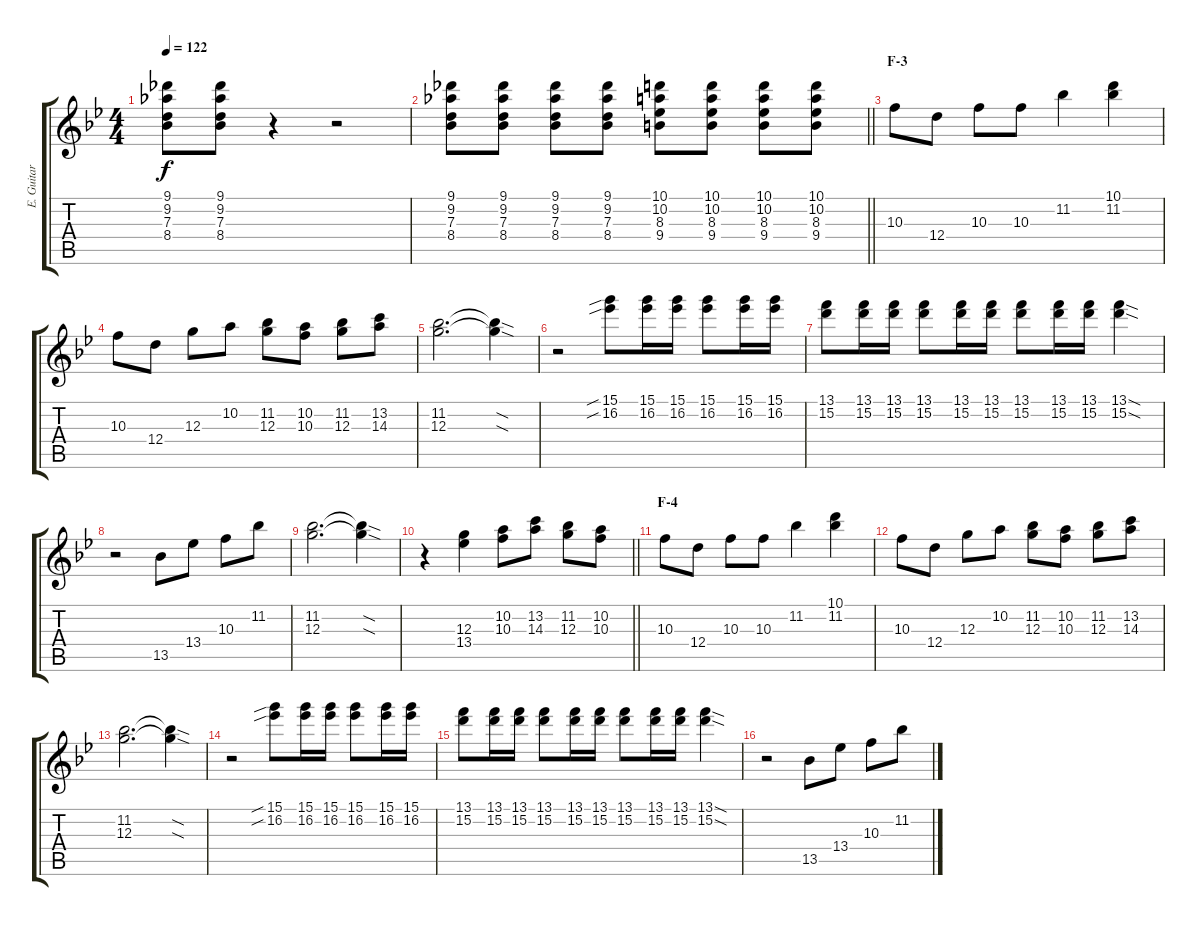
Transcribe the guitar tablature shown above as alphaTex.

\track ("E. Guitar II" "E. Guitar ") {instrument overdrivenguitar}
\staff {score tabs}
\tuning (E4 B3 G3 D3 A2 E2) {hide}
\ts (4 4)
\tempo 122
\clef g2
\ks bb
(9.1 9.2 7.3 8.4).8{dy f} (9.1 9.2 7.3 8.4).8 r.4 r.2 |
\barLineRight lightlight
(9.1 9.2 7.3 8.4).8 (9.1 9.2 7.3 8.4).8 (9.1 9.2 7.3 8.4).8 (9.1 9.2 7.3 8.4).8 (10.1 10.2 8.3 9.4).8 (10.1 10.2 8.3 9.4).8 (10.1 10.2 8.3 9.4).8 (10.1 10.2 8.3 9.4).8 |
\section ("" "F-3")
10.3.8 12.4.8 10.3.8 10.3.8 11.2.4 (10.1 11.2).4 |
10.3.8 12.4.8 12.3.8 10.2.8 (11.2 12.3).8 (10.2 10.3).8 (11.2 12.3).8 (13.2 14.3).8 |
(11.2 12.3).2{d} (11.2{sod t} 12.3{sod t}).4 |
r.2 (15.1{sib} 16.2{sib}).8 (15.1 16.2).16 (15.1 16.2).16 (15.1 16.2).8 (15.1 16.2).16 (15.1 16.2).16 |
(13.1 15.2).8 (13.1 15.2).16 (13.1 15.2).16 (13.1 15.2).8 (13.1 15.2).16 (13.1 15.2).16 (13.1 15.2).8 (13.1 15.2).16 (13.1 15.2).16 (13.1{sod} 15.2{sod}).4 |
r.2 13.5.8 13.4.8 10.3.8 11.2.8 |
(11.2 12.3).2{d} (11.2{sod t} 12.3{sod t}).4 |
\barLineRight lightlight
r.4 (12.3 13.4).4 (10.2 10.3).8 (13.2 14.3).8 (11.2 12.3).8 (10.2 10.3).8 |
\section ("" "F-4")
10.3.8 12.4.8 10.3.8 10.3.8 11.2.4 (10.1 11.2).4 |
10.3.8 12.4.8 12.3.8 10.2.8 (11.2 12.3).8 (10.2 10.3).8 (11.2 12.3).8 (13.2 14.3).8 |
(11.2 12.3).2{d} (11.2{sod t} 12.3{sod t}).4 |
r.2 (15.1{sib} 16.2{sib}).8 (15.1 16.2).16 (15.1 16.2).16 (15.1 16.2).8 (15.1 16.2).16 (15.1 16.2).16 |
(13.1 15.2).8 (13.1 15.2).16 (13.1 15.2).16 (13.1 15.2).8 (13.1 15.2).16 (13.1 15.2).16 (13.1 15.2).8 (13.1 15.2).16 (13.1 15.2).16 (13.1{sod} 15.2{sod}).4 |
r.2 13.5.8 13.4.8 10.3.8 11.2.8
